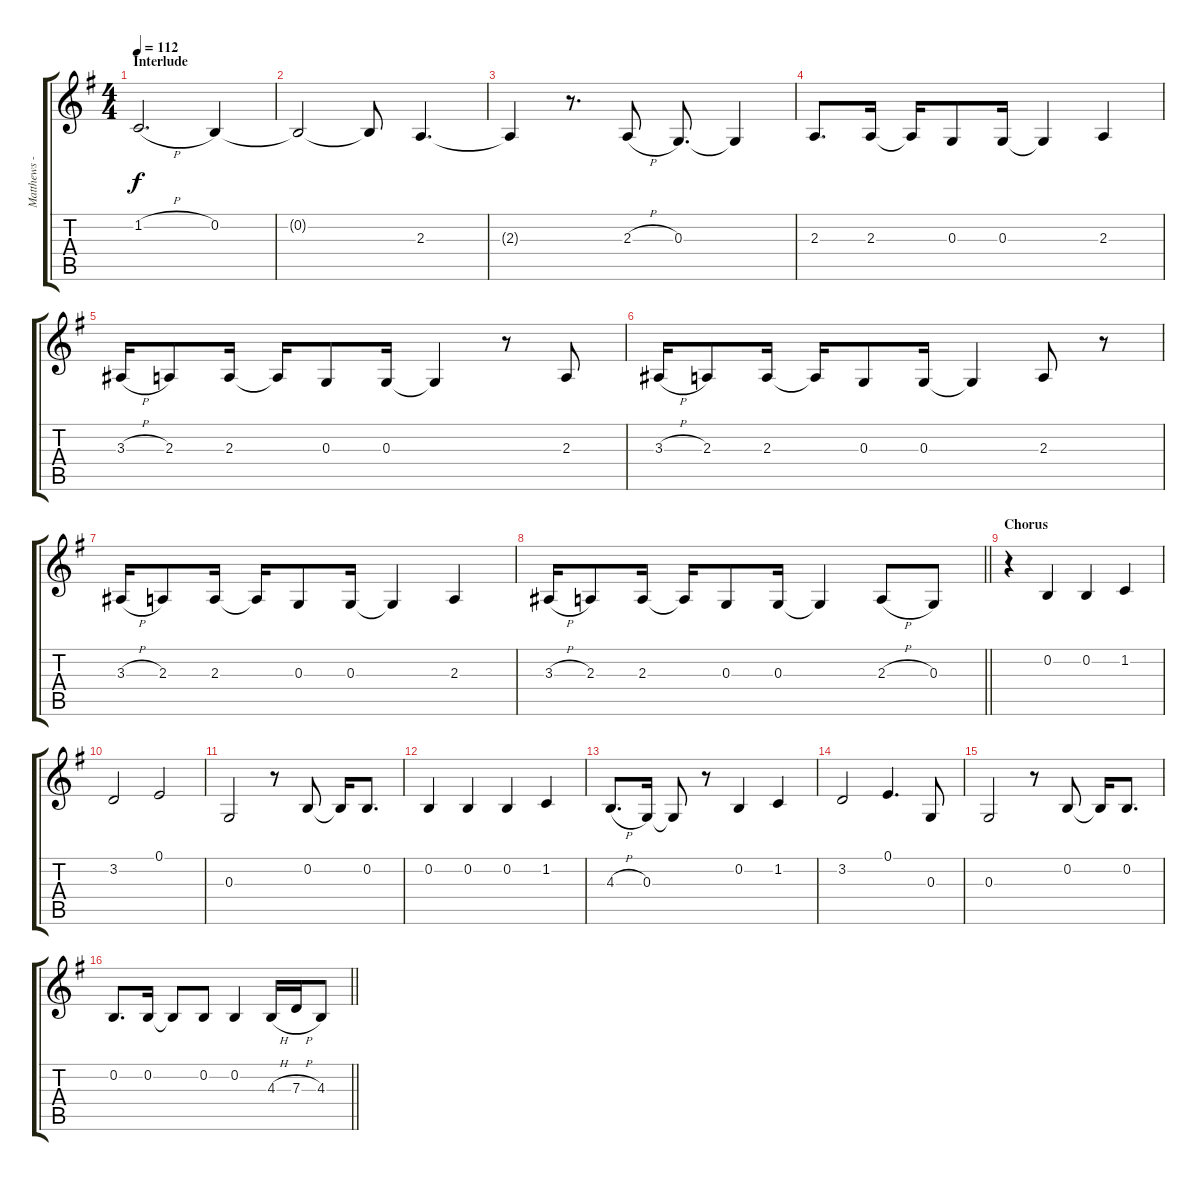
\track ("Matthews - Vocals" "Matthews -") {instrument lead2sawtooth}
\staff {score tabs}
\tuning (E4 B3 G3 D3 A2 E2) {hide}
\ts (4 4)
\section ("" "Interlude")
\tempo 112
\clef g2
\ks eminor
1.2{h}.2{d dy f} 0.2.4 |
0.2{t}.2 0.2{t}.8 2.3.4{d} |
2.3{t}.4 r.8{d} 2.3{h}.8 0.3.8{d} 0.3{t}.4 |
2.3.8{d} 2.3.16 2.3{t}.16 0.3.8 0.3.16 0.3{t}.4 2.3.4 |
3.3{h}.16 2.3.8 2.3.16 2.3{t}.16 0.3.8 0.3.16 0.3{t}.4 r.8 2.3.8 |
3.3{h}.16 2.3.8 2.3.16 2.3{t}.16 0.3.8 0.3.16 0.3{t}.4 2.3.8 r.8 |
3.3{h}.16 2.3.8 2.3.16 2.3{t}.16 0.3.8 0.3.16 0.3{t}.4 2.3.4 |
\barLineRight lightlight
3.3{h}.16 2.3.8 2.3.16 2.3{t}.16 0.3.8 0.3.16 0.3{t}.4 2.3{h}.8 0.3.8 |
\section ("" "Chorus")
r.4 0.2.4 0.2.4 1.2.4 |
3.2.2 0.1.2 |
0.3.2 r.8 0.2.8 0.2{t}.16 0.2.8{d} |
0.2.4 0.2.4 0.2.4 1.2.4 |
4.3{h}.8{d} 0.3.16 0.3{t}.8 r.8 0.2.4 1.2.4 |
3.2.2 0.1.4{d} 0.3.8 |
0.3.2 r.8 0.2.8 0.2{t}.16 0.2.8{d} |
\barLineRight lightlight
0.2.8{d} 0.2.16 0.2{t}.8 0.2.8 0.2.4 4.3{h}.16 7.3{h}.16 4.3{h}.8
